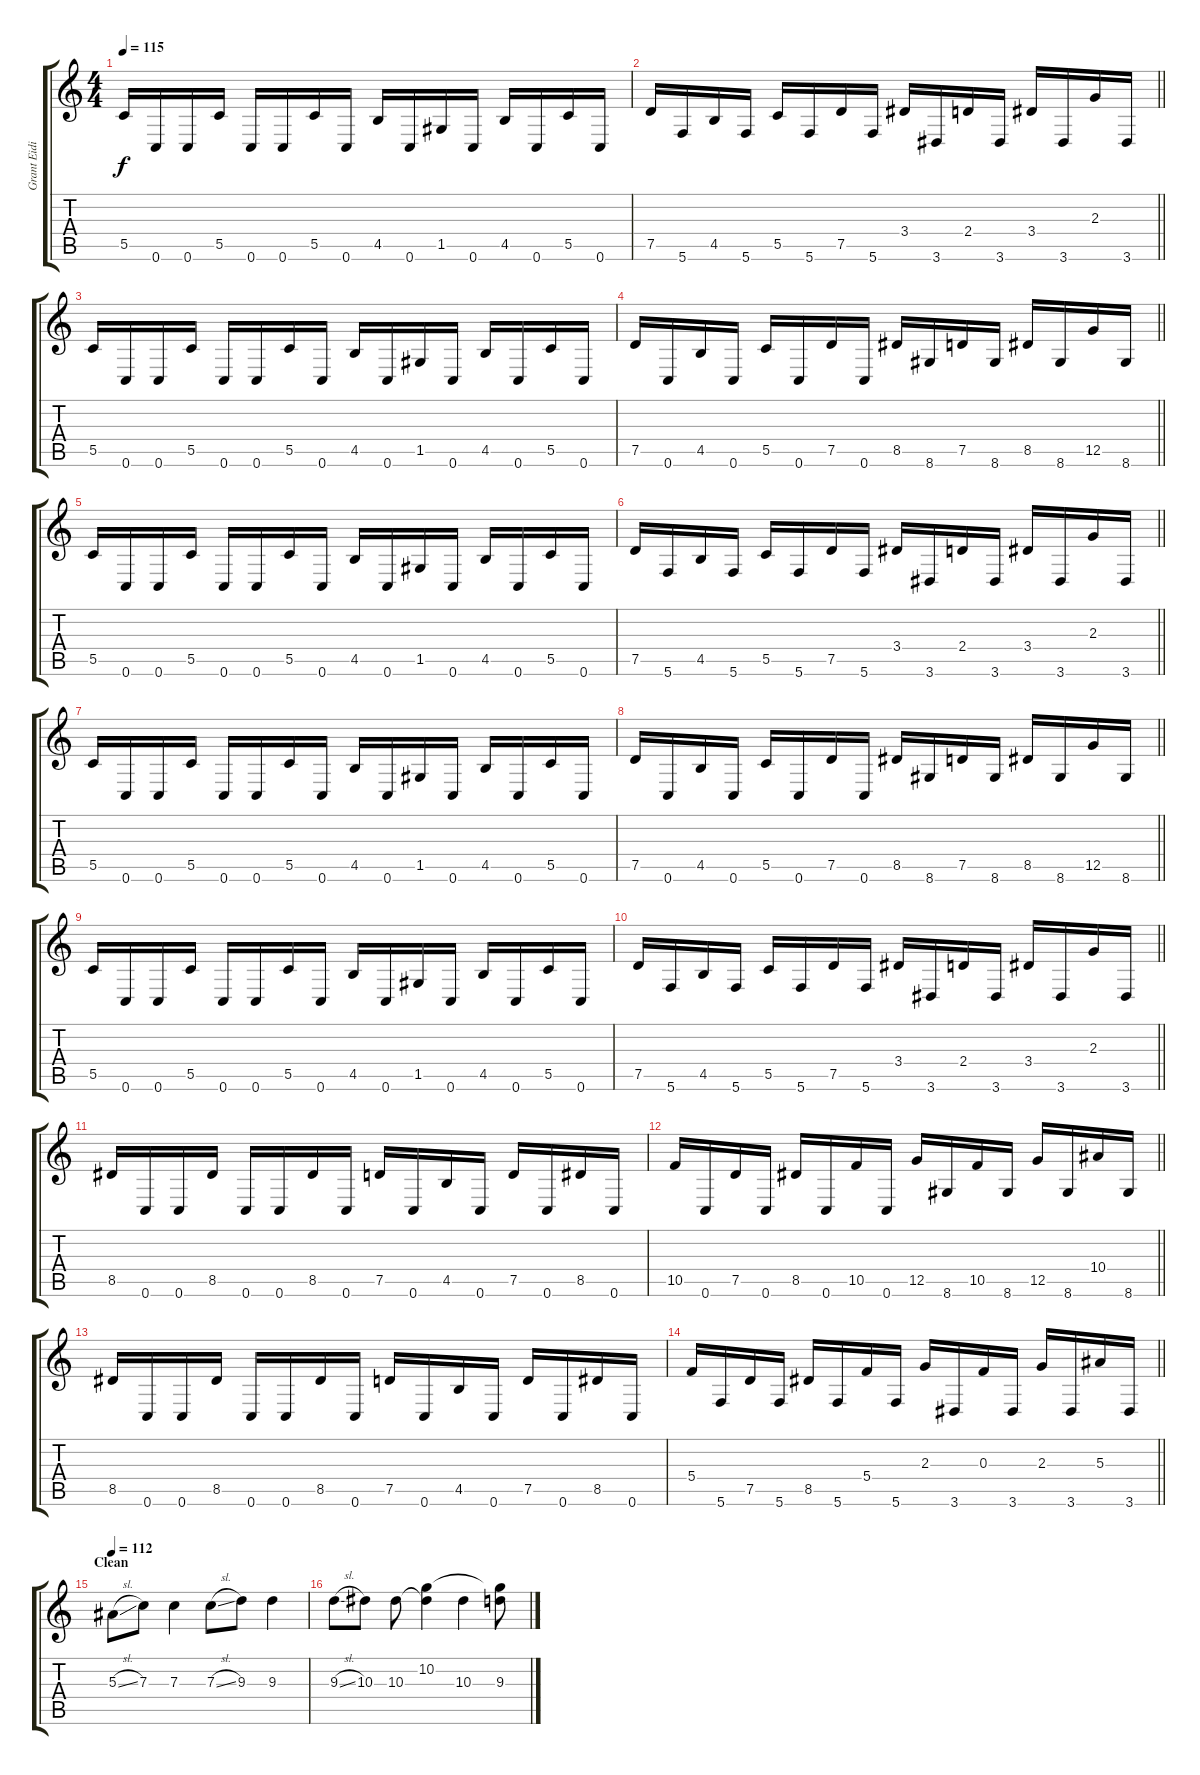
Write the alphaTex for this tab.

\track ("Grant Eidintas" "Grant Eidi") {instrument overdrivenguitar}
\staff {score tabs}
\tuning (D4 A3 F3 C3 G2 C2) {hide}
\ts (4 4)
\tempo 115
\clef g2
\ks c
5.5.16{dy f} 0.6.16 0.6.16 5.5.16 0.6.16 0.6.16 5.5.16 0.6.16 4.5.16 0.6.16 1.5.16 0.6.16 4.5.16 0.6.16 5.5.16 0.6.16 |
\barLineRight lightlight
7.5.16 5.6.16 4.5.16 5.6.16 5.5.16 5.6.16 7.5.16 5.6.16 3.4.16 3.6.16 2.4.16 3.6.16 3.4.16 3.6.16 2.3.16 3.6.16 |
5.5.16 0.6.16 0.6.16 5.5.16 0.6.16 0.6.16 5.5.16 0.6.16 4.5.16 0.6.16 1.5.16 0.6.16 4.5.16 0.6.16 5.5.16 0.6.16 |
\barLineRight lightlight
7.5.16 0.6.16 4.5.16 0.6.16 5.5.16 0.6.16 7.5.16 0.6.16 8.5.16 8.6.16 7.5.16 8.6.16 8.5.16 8.6.16 12.5.16 8.6.16 |
5.5.16 0.6.16 0.6.16 5.5.16 0.6.16 0.6.16 5.5.16 0.6.16 4.5.16 0.6.16 1.5.16 0.6.16 4.5.16 0.6.16 5.5.16 0.6.16 |
\barLineRight lightlight
7.5.16 5.6.16 4.5.16 5.6.16 5.5.16 5.6.16 7.5.16 5.6.16 3.4.16 3.6.16 2.4.16 3.6.16 3.4.16 3.6.16 2.3.16 3.6.16 |
5.5.16 0.6.16 0.6.16 5.5.16 0.6.16 0.6.16 5.5.16 0.6.16 4.5.16 0.6.16 1.5.16 0.6.16 4.5.16 0.6.16 5.5.16 0.6.16 |
\barLineRight lightlight
7.5.16 0.6.16 4.5.16 0.6.16 5.5.16 0.6.16 7.5.16 0.6.16 8.5.16 8.6.16 7.5.16 8.6.16 8.5.16 8.6.16 12.5.16 8.6.16 |
5.5.16 0.6.16 0.6.16 5.5.16 0.6.16 0.6.16 5.5.16 0.6.16 4.5.16 0.6.16 1.5.16 0.6.16 4.5.16 0.6.16 5.5.16 0.6.16 |
\barLineRight lightlight
7.5.16 5.6.16 4.5.16 5.6.16 5.5.16 5.6.16 7.5.16 5.6.16 3.4.16 3.6.16 2.4.16 3.6.16 3.4.16 3.6.16 2.3.16 3.6.16 |
8.5.16 0.6.16 0.6.16 8.5.16 0.6.16 0.6.16 8.5.16 0.6.16 7.5.16 0.6.16 4.5.16 0.6.16 7.5.16 0.6.16 8.5.16 0.6.16 |
\barLineRight lightlight
10.5.16 0.6.16 7.5.16 0.6.16 8.5.16 0.6.16 10.5.16 0.6.16 12.5.16 8.6.16 10.5.16 8.6.16 12.5.16 8.6.16 10.4.16 8.6.16 |
8.5.16 0.6.16 0.6.16 8.5.16 0.6.16 0.6.16 8.5.16 0.6.16 7.5.16 0.6.16 4.5.16 0.6.16 7.5.16 0.6.16 8.5.16 0.6.16 |
\barLineRight lightlight
5.4.16 5.6.16 7.5.16 5.6.16 8.5.16 5.6.16 5.4.16 5.6.16 2.3.16 3.6.16 0.3.16 3.6.16 2.3.16 3.6.16 5.3.16 3.6.16 |
\section ("" "Clean")
\tempo 112
5.3{sl}.8{instrument electricguitarclean} 7.3.8 7.3.4 7.3{sl}.8 9.3.8 9.3.4 |
9.3{sl}.8 10.3.8 10.3.8 (10.2 10.3{t}).4 10.3.4 (10.2{t} 9.3).8
